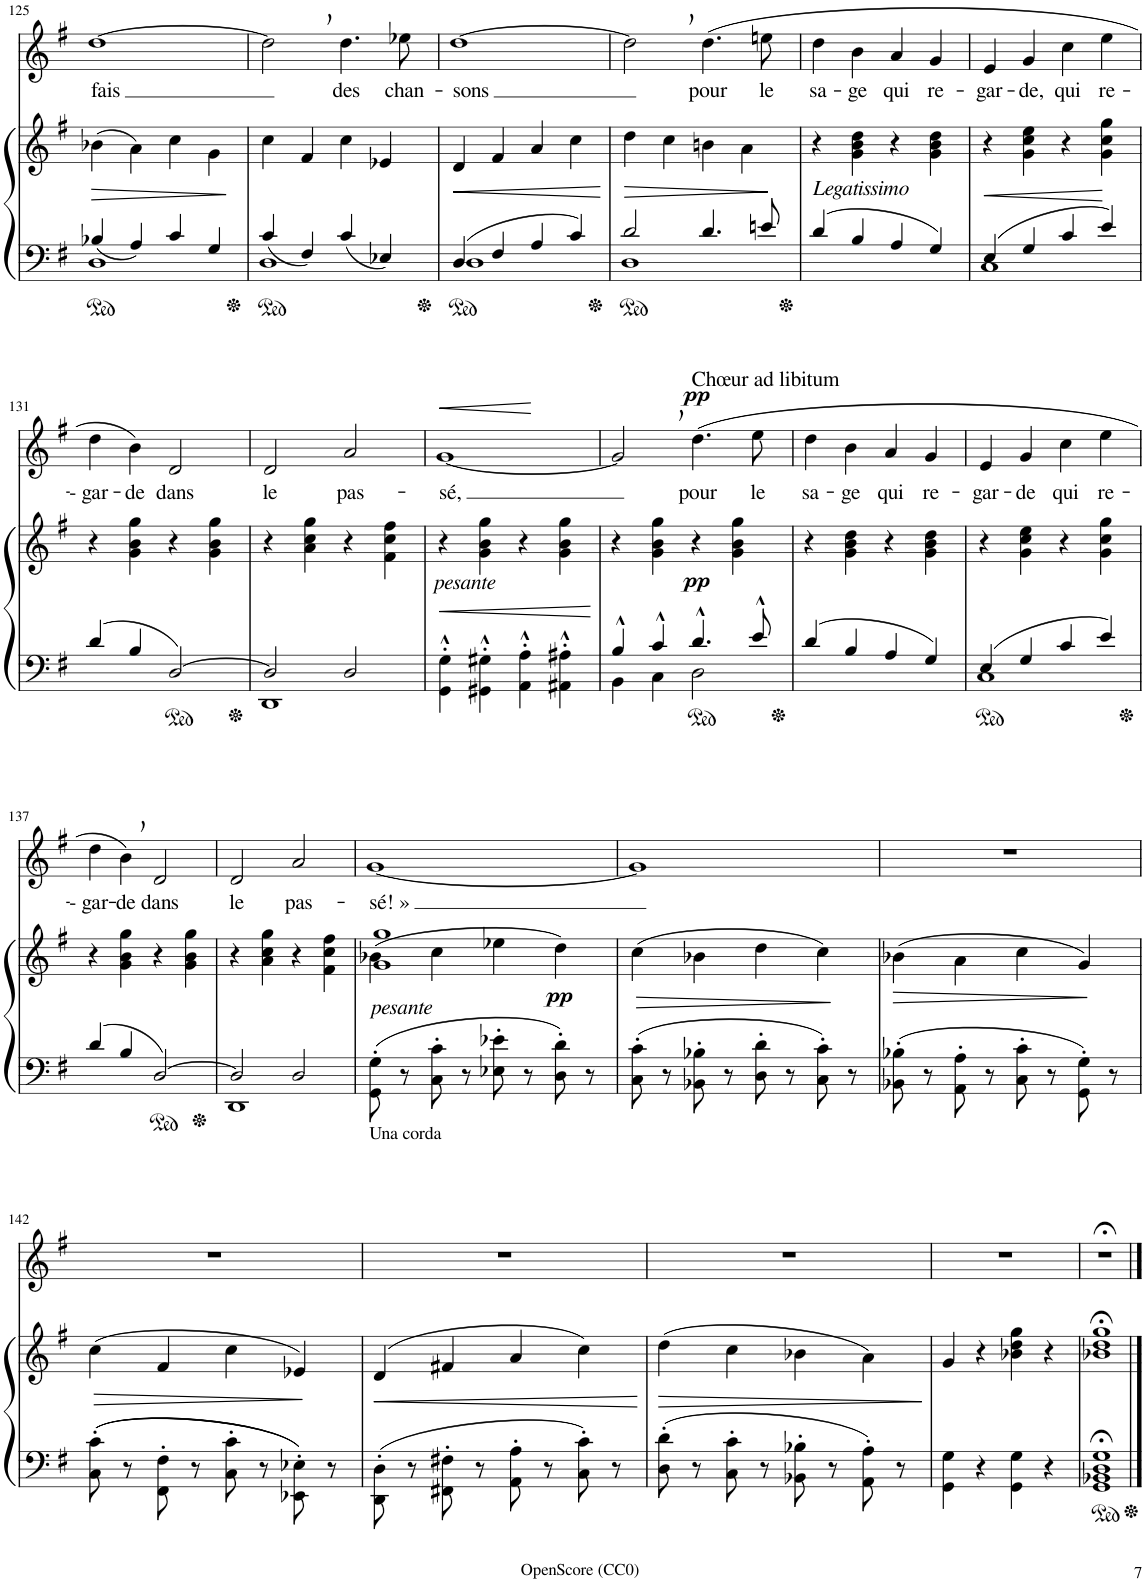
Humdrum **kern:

**kern	**kern	**dynam	**kern	**text	**dynam
*part2	*part2	*part2	*part1	*part1	*part1
*staff3	*staff2	*staff2/3	*staff1	*staff1	*staff1
*I"Piano	*	*	*I"Chant Voice	*	*
*I'Pno	*	*	*	*	*
!!LO:PB:g=z
*clefF4	*clefG2	*	*clefG2	*	*
*k[f#]	*k[f#]	*	*k[f#]	*	*
*M4/4	*M4/4	*	*M4/4	*	*
=125	=125	=125	=125	=125	=125
*^	*	*	*	*	*
!	!	!	!LO:HP:b	!	!LO:LY:b	!
1D	4B-X/	(4b-X\	>	[1dd	fais	.
.	4A/	4a\)	.	.	.	.
.	4c/	4cc\	.	.	.	.
.	4G/	4g\	]	.	.	.
=126	=126	=126	=126	=126	=126	=126
1D	4c/	4cc\	.	2dd,\]	.	.
.	4F#/	4f#/	.	.	.	.
!	!	!	!	!	!LO:LY:b	!
.	4c/	4cc\	.	4.dd\	des	.
.	4E-X/	4e-X/	.	.	.	.
!	!	!	!	!	!LO:LY:b	!
.	.	.	.	8ee-X\	chan-	.
=127	=127	=127	=127	=127	=127	=127
!	!	!	!LO:HP:b	!	!LO:LY:b	!
4D/	1D	4d/	<	[1dd	-sons	.
4F#/	.	4f#/	.	.	.	.
4A/	.	4a/	.	.	.	.
4c/	.	4cc\	.	.	.	.
*v	*v	*	*	*	*	*
.	.	[	.	.	.
=128	=128	=128	=128	=128	=128
*^	*	*	*	*	*
!	!	!	!LO:HP:b	!	!	!
2d/	1D	4dd\	>	2dd,\]	.	.
.	.	4cc\	.	.	.	.
!	!	!	!	!	!LO:LY:b	!
4.d/	.	4bn\	.	(4.dd\	pour	.
.	.	4a\	]	.	.	.
!	!	!	!	!	!LO:LY:b	!
8en/	.	.	.	8een\	le	.
*v	*v	*	*	*	*	*
=129	=129	=129	=129	=129	=129
!	!LO:TX:b:i:t=Legatissimo	!	!	!	!
!	!	!	!	!LO:LY:b	!
4d/	4r	.	4dd\	sa-	.
!	!	!	!	!LO:LY:b	!
4B/	4g\ 4b\ 4dd\	.	4b\	-ge	.
!	!	!	!	!LO:LY:b	!
4A/	4r	.	4a/	qui	.
!	!	!	!	!LO:LY:b	!
4G/	4g\ 4b\ 4dd\	.	4g/	re-	.
=130	=130	=130	=130	=130	=130
*^	*	*	*	*	*
!	!	!	!LO:HP:b	!	!LO:LY:b	!
4E/	1C	4r	<	4e/	-gar-	.
!	!	!	!	!	!LO:LY:b	!
4G/	.	4g\ 4cc\ 4ee\	.	4g/	-de,	.
!	!	!	!	!	!LO:LY:b	!
4c/	.	4r	.	4cc\	qui	.
!	!	!	!	!	!LO:LY:b	!
4e/	.	4g\ 4cc\ 4gg\	[	4ee\	re-	.
*v	*v	*	*	*	*	*
!!LO:LB:g=z
=131	=131	=131	=131	=131	=131
!	!	!	!	!LO:LY:b	!
4d/	4r	.	4dd\	-- gar-	.
!	!	!	!	!LO:LY:b	!
4B/	4g\ 4b\ 4gg\	.	4b\)	-de	.
!	!	!	!	!LO:LY:b	!
[2D/	4r	.	2d/	dans	.
.	4g\ 4b\ 4gg\	.	.	.	.
=132	=132	=132	=132	=132	=132
*^	*	*	*	*	*
!	!	!	!	!	!LO:LY:b	!
2D/]	1DD	4r	.	2d/	le	.
.	.	4a\ 4cc\ 4gg\	.	.	.	.
!	!	!	!	!	!LO:LY:b	!
2D/	.	4r	.	2a/	pas-	.
.	.	4f#\ 4cc\ 4ff#\	.	.	.	.
*v	*v	*	*	*	*	*
=133	=133	=133	=133	=133	=133
!	!	!LO:HP:b	!	!LO:LY:b	!LO:HP:b
*	*	*	*^	*	*
4GG\'^^ 4G\'^^	4r	<	[<1g	2ryy	-sé,	<
!	!LO:TX:b:i:t=pesante	!	!	!	!	!
4GG#X\'^^ 4G#X\'^^	4g\ 4b\ 4gg\	.	.	.	.	.
4AA\'^^ 4A\'^^	4r	.	.	2ryy	.	[
4AA#X\'^^ 4A#X\'^^	4g\ 4b\ 4gg\	.	.	.	.	.
*	*	*	*v	*v	*	*
.	.	[	.	.	.
=134	=134	=134	=134	=134	=134
*^	*	*	*	*	*
4B^^/	4BB\	4r	.	2g,/]	.	.
4c^^/	4C\	4g\ 4b\ 4gg\	.	.	.	.
!	!	!	!	!LO:TX:a:t=Chœur ad libitum	!	!
!	!	!	!LO:DY:b	!	!LO:LY:b	!LO:DY:a
4.d^^/	2D\	4r	pp	(4.dd\	pour	pp
.	.	4g\ 4b\ 4gg\	.	.	.	.
!	!	!	!	!	!LO:LY:b	!
8e^^/	.	.	.	8ee\	le	.
*v	*v	*	*	*	*	*
=135	=135	=135	=135	=135	=135
!	!	!	!	!LO:LY:b	!
4d/	4r	.	4dd\	sa-	.
!	!	!	!	!LO:LY:b	!
4B/	4g\ 4b\ 4dd\	.	4b\	-ge	.
!	!	!	!	!LO:LY:b	!
4A/	4r	.	4a/	qui	.
!	!	!	!	!LO:LY:b	!
4G/	4g\ 4b\ 4dd\	.	4g/	re-	.
=136	=136	=136	=136	=136	=136
*^	*	*	*	*	*
!	!	!	!	!	!LO:LY:b	!
4E/	1C	4r	.	4e/	-gar-	.
!	!	!	!	!	!LO:LY:b	!
4G/	.	4g\ 4cc\ 4ee\	.	4g/	-de	.
!	!	!	!	!	!LO:LY:b	!
4c/	.	4r	.	4cc\	qui	.
!	!	!	!	!	!LO:LY:b	!
4e/	.	4g\ 4cc\ 4gg\	.	4ee\	re-	.
*v	*v	*	*	*	*	*
!!LO:LB:g=z
=137	=137	=137	=137	=137	=137
!	!	!	!	!LO:LY:b	!
4d/	4r	.	4dd\	-- gar-	.
!	!	!	!	!LO:LY:b	!
4B/	4g\ 4b\ 4gg\	.	4b,\)	-de	.
!	!	!	!	!LO:LY:b	!
[2D/	4r	.	2d/	dans	.
.	4g\ 4b\ 4gg\	.	.	.	.
=138	=138	=138	=138	=138	=138
*^	*	*	*	*	*
!	!	!	!	!	!LO:LY:b	!
2D/]	1DD	4r	.	2d/	le	.
.	.	4a\ 4cc\ 4gg\	.	.	.	.
!	!	!	!	!	!LO:LY:b	!
2D/	.	4r	.	2a/	pas-	.
.	.	4f#\ 4cc\ 4ff#\	.	.	.	.
*v	*v	*	*	*	*	*
=139	=139	=139	=139	=139	=139
*	*^	*	*	*	*
!	!LO:TX:b:i:t=pesante	!	!	!	!	!
!LO:TX:b:t=Una corda	!	!	!	!	!	!
!	!	!	!	!	!LO:LY:b	!
8GG\' 8G\'	(>4b-X\	1g 1gg	.	[1g	-sé! »	.
8r	.	.	.	.	.	.
8C\' 8c\'	4cc\	.	.	.	.	.
8r	.	.	.	.	.	.
8E-X\' 8e-X\'	4ee-X\	.	.	.	.	.
8r	.	.	.	.	.	.
!	!	!	!LO:DY:b	!	!	!
8D\' 8d\'	4dd\)	.	pp	.	.	.
8r	.	.	.	.	.	.
*	*v	*v	*	*	*	*
=140	=140	=140	=140	=140	=140
!	!	!LO:HP:b	!	!	!
8C\' 8c\'	(>4cc\	>	1g]	.	.
8r	.	.	.	.	.
8BB-X\' 8B-X\'	4b-X\	.	.	.	.
8r	.	.	.	.	.
8D\' 8d\'	4dd\	.	.	.	.
8r	.	.	.	.	.
8C\' 8c\'	4cc\)	]	.	.	.
8r	.	.	.	.	.
=141	=141	=141	=141	=141	=141
!	!	!LO:HP:b	!	!	!
8BB-X\' 8B-X\'	(4b-X\	>	1r	.	.
8r	.	.	.	.	.
8AA\' 8A\'	4a\	.	.	.	.
8r	.	.	.	.	.
8C\' 8c\'	4cc\	.	.	.	.
8r	.	.	.	.	.
8GG\' 8G\'	4g/)	]	.	.	.
8r	.	.	.	.	.
!!LO:LB:g=z
=142	=142	=142	=142	=142	=142
!	!	!LO:HP:b	!	!	!
8C\' 8c\'	(4cc\	>	1r	.	.
8r	.	.	.	.	.
8FF#\' 8F#\'	4f#/	.	.	.	.
8r	.	.	.	.	.
8C\' 8c\'	4cc\	.	.	.	.
8r	.	.	.	.	.
8EE-X\' 8E-X\'	4e-X/)	]	.	.	.
8r	.	.	.	.	.
=143	=143	=143	=143	=143	=143
!	!	!LO:HP:b	!	!	!
8DD\' 8D\'	(>4d/	<	1r	.	.
8r	.	.	.	.	.
8FF#X\' 8F#X\'	4f#X/	.	.	.	.
8r	.	.	.	.	.
8AA\' 8A\'	4a/	.	.	.	.
8r	.	.	.	.	.
8C\' 8c\'	4cc\)	.	.	.	.
8r	.	.	.	.	.
.	.	[	.	.	.
=144	=144	=144	=144	=144	=144
!	!	!LO:HP:b	!	!	!
8D\' 8d\'	(4dd\	>	1r	.	.
8r	.	.	.	.	.
8C\' 8c\'	4cc\	.	.	.	.
8r	.	.	.	.	.
8BB-X\' 8B-X\'	4b-X\	.	.	.	.
8r	.	.	.	.	.
8AA\' 8A\'	4a\)	.	.	.	.
8r	.	.	.	.	.
.	.	]	.	.	.
=145	=145	=145	=145	=145	=145
4GG\ 4G\	4g/	.	1r	.	.
4r	4r	.	.	.	.
4GG\ 4G\	4b-X\ 4dd\ 4gg\	.	.	.	.
4r	4r	.	.	.	.
=146	=146	=146	=146	=146	=146
1GG;< 1BB-X;< 1D;< 1G;<	1b-X;< 1dd;< 1gg;<	.	1r;<	.	.
==	==	==	==	==	==
*-	*-	*-	*-	*-	*-
